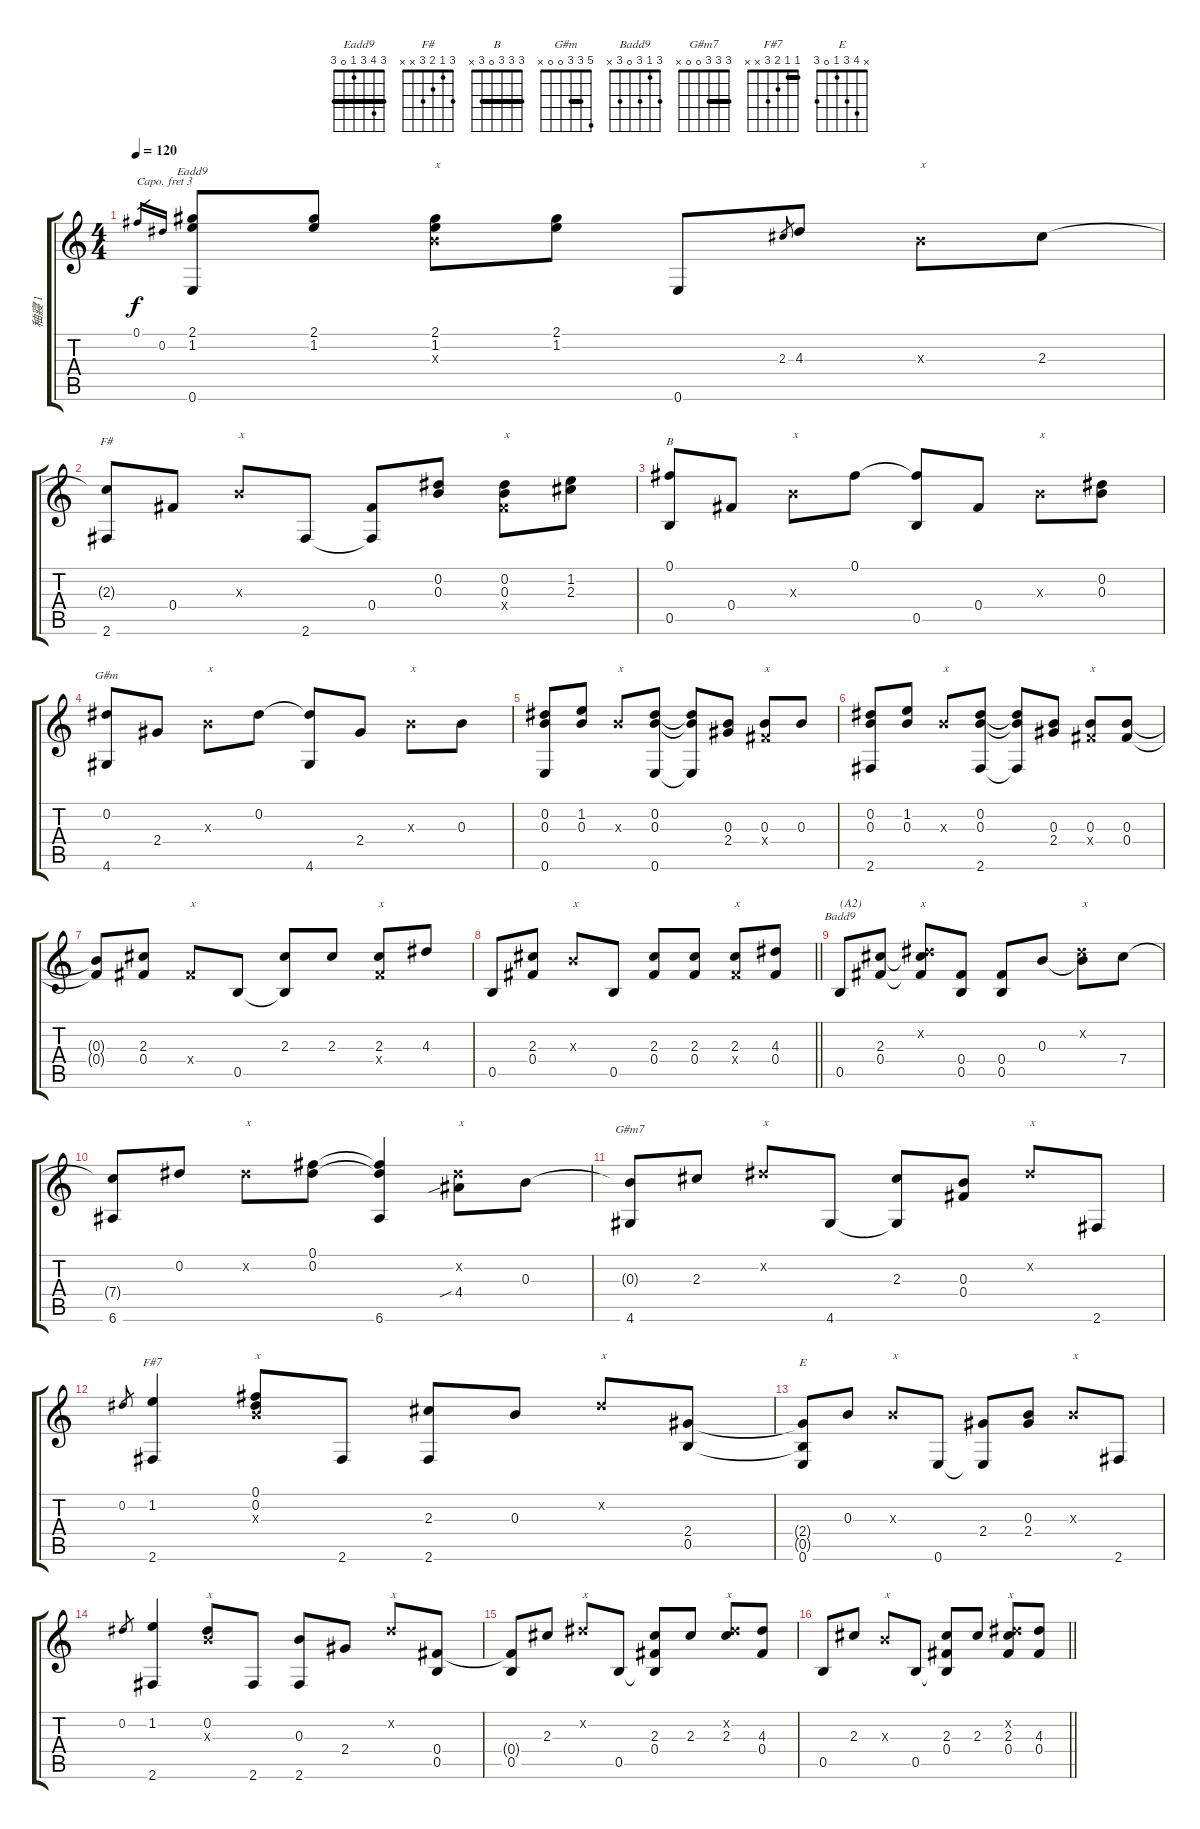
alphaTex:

\track ("秞寢 1" "秞寢 1") {instrument acousticguitarnylon}
\staff {score tabs}
\capo 3
\tuning (Eb4 C4 Ab3 Eb3 Ab2 Db2) {hide}
\chord ("Eadd9" 3 4 3 1 0 3) {barre 3}
\chord ("F#" 3 1 2 3 x x)
\chord ("B" 3 3 3 0 3 x) {barre 3}
\chord ("G#m" 5 3 3 0 0 x) {barre 3}
\chord ("Badd9" 3 1 3 0 3 x)
\chord ("G#m7" 3 3 3 0 0 x) {barre 3}
\chord ("F#7" 1 1 2 3 x x) {barre 1}
\chord ("E" x 4 3 1 0 3)
\ts (4 4)
\tempo 120
\clef g2
\ks c
0.1.16{gr dy f} 0.2.16{gr} (2.1 1.2 0.6).8{ch "Eadd9"} (2.1 1.2).8 (2.1 1.2 0.3{x}).8{txt "x"} (2.1 1.2).8 0.6.8 2.3.8{gr} 4.3.8 0.3{x}.8{txt "x"} 2.3.8 |
(2.3{t} 2.6).8{ch "F#"} 0.4.8 0.3{x}.8{txt "x"} 2.6.8 (0.4 2.6{t}).8 (0.2 0.3).8 (0.2 0.3 0.4{x}).8{txt "x"} (1.2 2.3).8 |
(0.1 0.5).8{ch "B"} 0.4.8 0.3{x}.8{txt "x"} 0.1.8 (0.1{t} 0.5).8 0.4.8 0.3{x}.8{txt "x"} (0.2 0.3).8 |
(0.2 4.6).8{ch "G#m"} 2.4.8 0.3{x}.8{txt "x"} 0.2.8 (0.2{t} 4.6).8 2.4.8 0.3{x}.8{txt "x"} 0.3.8 |
(0.2 0.3 0.6).8 (1.2 0.3).8 0.3{x}.8{txt "x"} (0.2 0.3 0.6).8 (0.2{t} 0.3{t} 0.6{t}).8 (0.3 2.4).8 (0.3 0.4{x}).8{txt "x"} 0.3.8 |
(0.2 0.3 2.6).8 (1.2 0.3).8 0.3{x}.8{txt "x"} (0.2 0.3 2.6).8 (0.2{t} 0.3{t} 2.6{t}).8 (0.3 2.4).8 (0.3 0.4{x}).8{txt "x"} (0.3 0.4).8 |
(0.3{t} 0.4{t}).8 (2.3 0.4).8 0.4{x}.8{txt "x"} 0.5.8 (2.3 0.5{t}).8 2.3.8 (2.3 0.4{x}).8{txt "x"} 4.3.8 |
\barLineRight lightlight
0.5.8 (2.3 0.4).8 0.3{x}.8{txt "x"} 0.5.8 (2.3 0.4).8 (2.3 0.4).8 (2.3 0.4{x}).8{txt "x"} (4.3 0.4).8 |
0.5.8{ch "Badd9" txt "(A2)"} (2.3 0.4).8 (0.2{x} 2.3{t} 0.4{t}).8{txt "x"} (0.4 0.5).8 (0.4 0.5).8 0.3.8 (0.2{x} 0.3{t}).8{txt "x"} 7.4.8 |
(7.4{t} 6.6).8 0.2.8 0.2{x}.8{txt "x"} (0.1 0.2).8 (0.1{t} 0.2{t} 6.6).4 (0.2{x} 4.4{sib}).8{txt "x"} 0.3.8 |
(0.3{t} 4.6).8{ch "G#m7"} 2.3.8 0.2{x}.8{txt "x"} 4.6.8 (2.3 4.6{t}).8 (0.3 0.4).8 0.2{x}.8{txt "x"} 2.6.8 |
0.2.8{gr} (1.2 2.6).4{ch "F#7"} (0.1 0.2 0.3{x}).8{txt "x"} 2.6.8 (2.3 2.6).8 0.3.8 0.2{x}.8{txt "x"} (2.4 0.5).8 |
(2.4{t} 0.5{t} 0.6).8{ch "E"} 0.3.8 0.3{x}.8{txt "x"} 0.6.8 (2.4 0.6{t}).8 (0.3 2.4).8 0.3{x}.8{txt "x"} 2.6.8 |
0.2.8{gr} (1.2 2.6).4 (0.2 0.3{x}).8{txt "x"} 2.6.8 (0.3 2.6).8 2.4.8 0.2{x}.8{txt "x"} (0.4 0.5).8 |
(0.4{t} 0.5).8 2.3.8 0.2{x}.8{txt "x"} 0.5.8 (2.3 0.4 0.5{t}).8 2.3.8 (0.2{x} 2.3).8{txt "x"} (4.3 0.4).8 |
\barLineRight lightlight
0.5.8 2.3.8 0.3{x}.8{txt "x"} 0.5.8 (2.3 0.4 0.5{t}).8 2.3.8 (0.2{x} 2.3 0.4).8{txt "x"} (4.3 0.4).8
